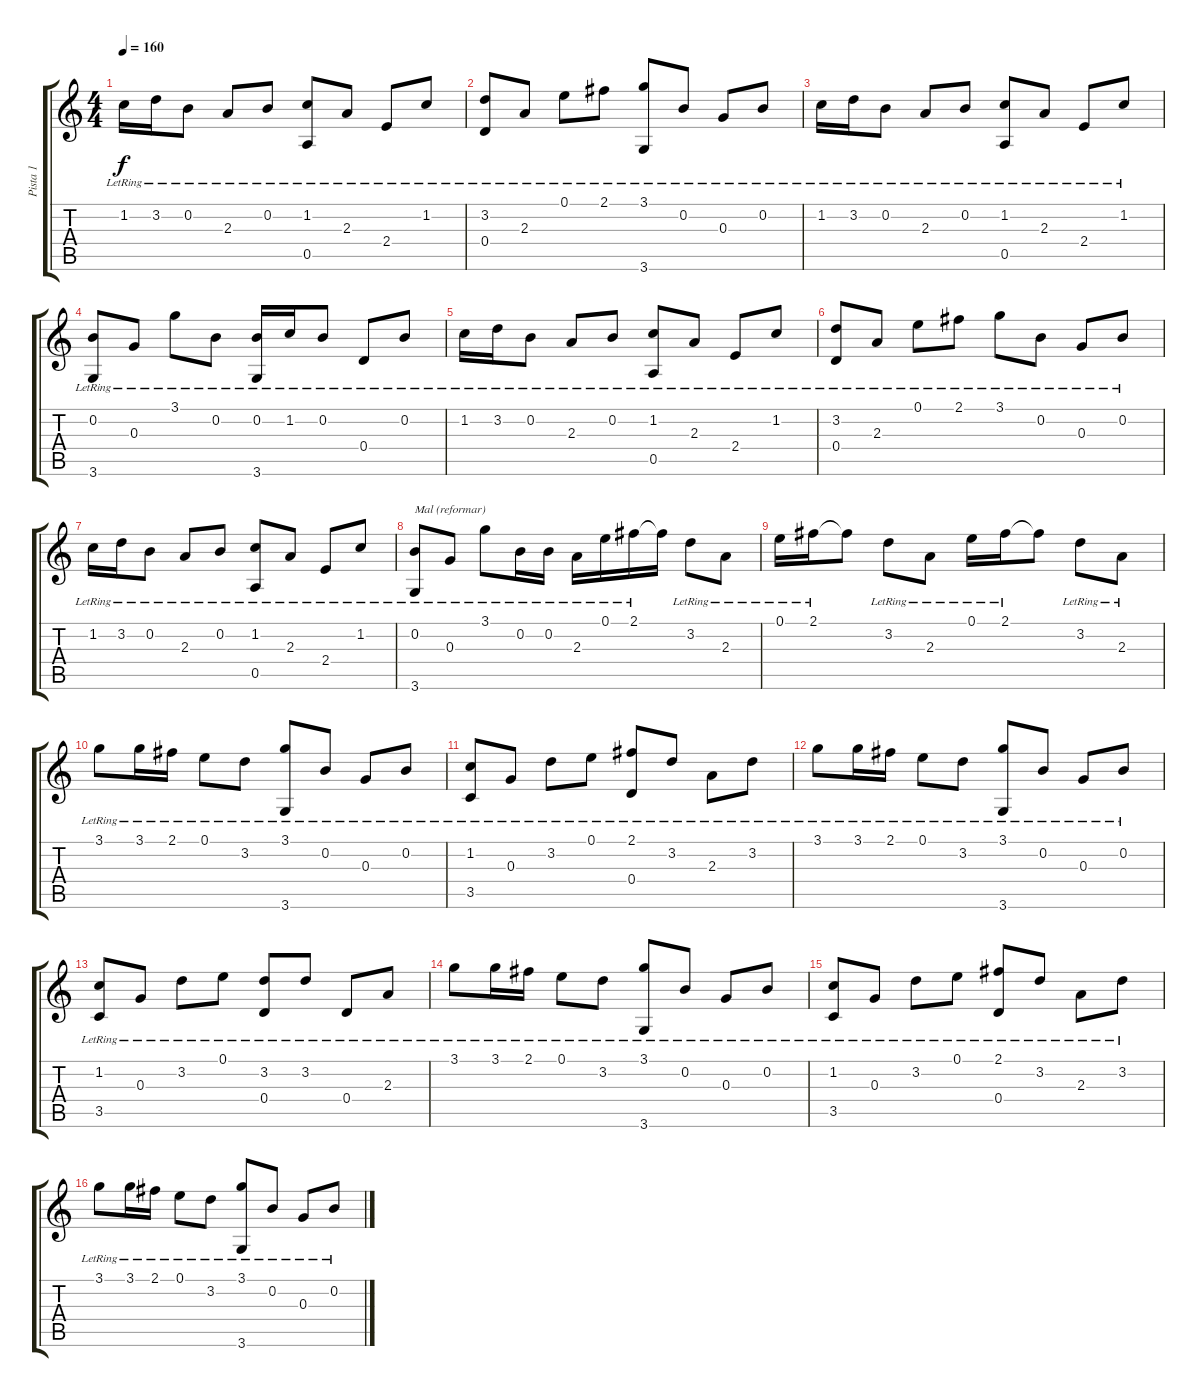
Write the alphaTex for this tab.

\track ("Pista 1" "Pista 1") {instrument acousticguitarnylon}
\staff {score tabs}
\tuning (E4 B3 G3 D3 A2 E2) {hide}
\ts (4 4)
\tempo 160
\clef g2
\ks c
1.2{lr}.16{dy f} 3.2{lr}.16 0.2{lr}.8 2.3{lr}.8 0.2{lr}.8 (1.2{lr} 0.5{lr}).8 2.3{lr}.8 2.4{lr}.8 1.2{lr}.8 |
(3.2{lr} 0.4{lr}).8 2.3{lr}.8 0.1{lr}.8 2.1{lr}.8 (3.1{lr} 3.6{lr}).8 0.2{lr}.8 0.3{lr}.8 0.2{lr}.8 |
1.2{lr}.16 3.2{lr}.16 0.2{lr}.8 2.3{lr}.8 0.2{lr}.8 (1.2{lr} 0.5{lr}).8 2.3{lr}.8 2.4{lr}.8 1.2{lr}.8 |
(0.2{lr} 3.6{lr}).8 0.3{lr}.8 3.1{lr}.8 0.2{lr}.8 (0.2{lr} 3.6).16 1.2{lr}.16 0.2{lr}.8 0.4{lr}.8 0.2{lr}.8 |
1.2{lr}.16 3.2{lr}.16 0.2{lr}.8 2.3{lr}.8 0.2{lr}.8 (1.2{lr} 0.5{lr}).8 2.3{lr}.8 2.4{lr}.8 1.2{lr}.8 |
(3.2{lr} 0.4{lr}).8 2.3{lr}.8 0.1{lr}.8 2.1{lr}.8 3.1{lr}.8 0.2{lr}.8 0.3{lr}.8 0.2{lr}.8 |
1.2{lr}.16 3.2{lr}.16 0.2{lr}.8 2.3{lr}.8 0.2{lr}.8 (1.2{lr} 0.5{lr}).8 2.3{lr}.8 2.4{lr}.8 1.2{lr}.8 |
(0.2{lr} 3.6{lr}).8{txt "Mal (reformar)"} 0.3{lr}.8 3.1{lr}.8 0.2{lr}.16 0.2{lr}.16 2.3{lr}.16 0.1{lr}.16 2.1{lr}.16 2.1{t}.16 3.2{lr}.8 2.3{lr}.8 |
0.1{lr}.16 2.1{lr}.16 2.1{t}.8 3.2{lr}.8 2.3{lr}.8 0.1{lr}.16 2.1{lr}.16 2.1{t}.8 3.2{lr}.8 2.3{lr}.8 |
3.1{lr}.8 3.1{lr}.16 2.1{lr}.16 0.1{lr}.8 3.2{lr}.8 (3.1{lr} 3.6{lr}).8 0.2{lr}.8 0.3{lr}.8 0.2{lr}.8 |
(1.2{lr} 3.5{lr}).8 0.3{lr}.8 3.2{lr}.8 0.1{lr}.8 (2.1{lr} 0.4{lr}).8 3.2{lr}.8 2.3{lr}.8 3.2{lr}.8 |
3.1{lr}.8 3.1{lr}.16 2.1{lr}.16 0.1{lr}.8 3.2{lr}.8 (3.1{lr} 3.6{lr}).8 0.2{lr}.8 0.3{lr}.8 0.2{lr}.8 |
(1.2{lr} 3.5{lr}).8 0.3{lr}.8 3.2{lr}.8 0.1{lr}.8 (3.2{lr} 0.4{lr}).8 3.2{lr}.8 0.4{lr}.8 2.3{lr}.8 |
3.1{lr}.8 3.1{lr}.16 2.1{lr}.16 0.1{lr}.8 3.2{lr}.8 (3.1{lr} 3.6{lr}).8 0.2{lr}.8 0.3{lr}.8 0.2{lr}.8 |
(1.2{lr} 3.5{lr}).8 0.3{lr}.8 3.2{lr}.8 0.1{lr}.8 (2.1{lr} 0.4{lr}).8 3.2{lr}.8 2.3{lr}.8 3.2{lr}.8 |
3.1{lr}.8 3.1{lr}.16 2.1{lr}.16 0.1{lr}.8 3.2{lr}.8 (3.1{lr} 3.6{lr}).8 0.2{lr}.8 0.3{lr}.8 0.2{lr}.8
